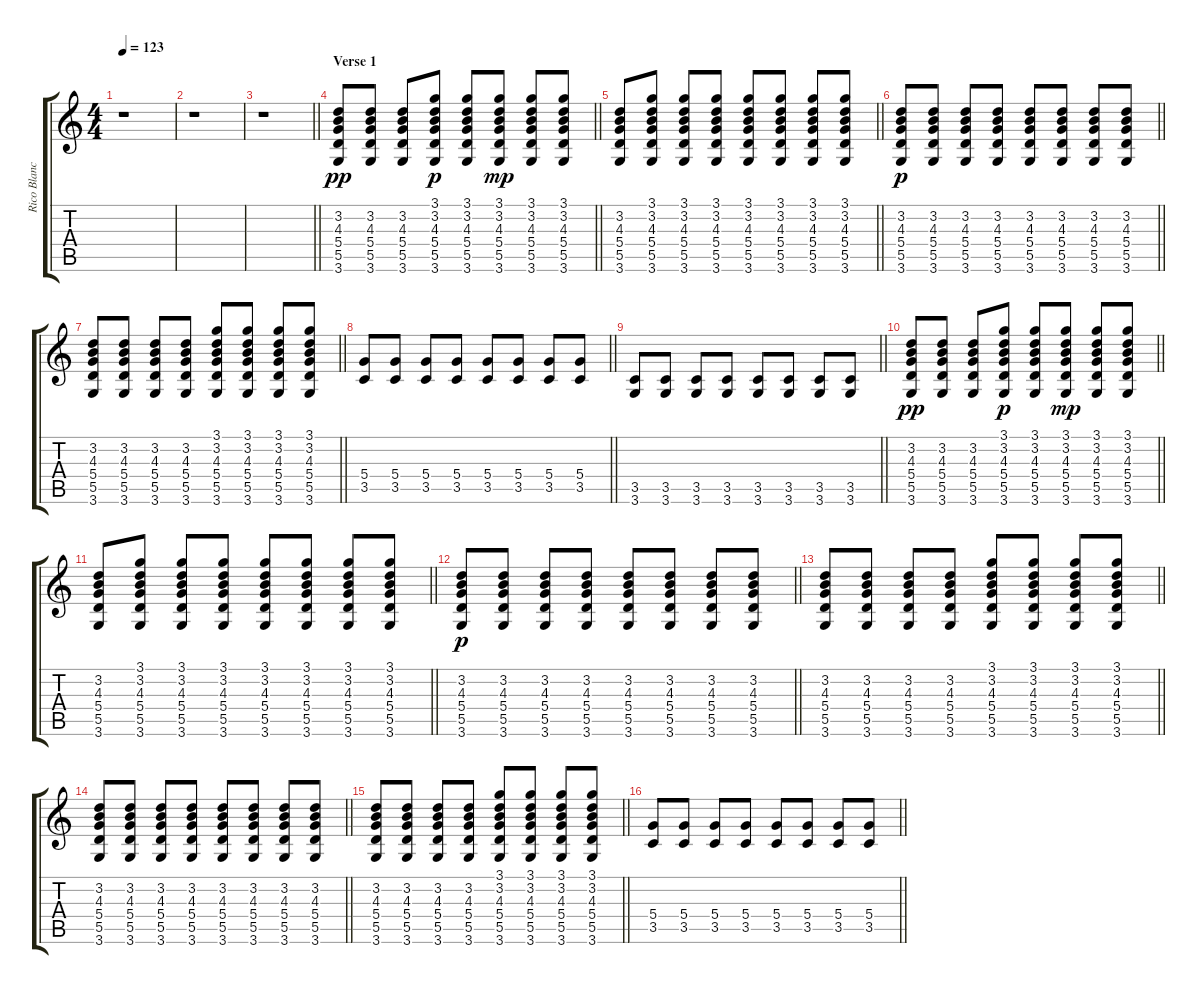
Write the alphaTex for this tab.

\track ("Rico Blanco - Rhythm(Clean)" "Rico Blanc") {instrument electricguitarclean}
\staff {score tabs}
\tuning (E4 B3 G3 D3 A2 E2) {hide}
\ts (4 4)
\section ("" "")
\tempo 123
\clef g2
\ks c
r.1{dy pp instrument electricguitarclean} |
r.1 |
\barLineRight lightlight
r.1 |
\section ("" "Verse 1")
\barLineRight lightlight
(3.2 4.3 5.4 5.5 3.6).8{volume 13 balance 6 instrument electricguitarclean} (3.2 4.3 5.4 5.5 3.6).8 (3.2 4.3 5.4 5.5 3.6).8 (3.1 3.2 4.3 5.4 5.5 3.6).8{dy p} (3.1 3.2 4.3 5.4 5.5 3.6).8 (3.1 3.2 4.3 5.4 5.5 3.6).8{dy mp} (3.1 3.2 4.3 5.4 5.5 3.6).8 (3.1 3.2 4.3 5.4 5.5 3.6).8 |
\barLineRight lightlight
(3.2 4.3 5.4 5.5 3.6).8 (3.1 3.2 4.3 5.4 5.5 3.6).8 (3.1 3.2 4.3 5.4 5.5 3.6).8 (3.1 3.2 4.3 5.4 5.5 3.6).8 (3.1 3.2 4.3 5.4 5.5 3.6).8 (3.1 3.2 4.3 5.4 5.5 3.6).8 (3.1 3.2 4.3 5.4 5.5 3.6).8 (3.1 3.2 4.3 5.4 5.5 3.6).8 |
\barLineRight lightlight
(3.2 4.3 5.4 5.5 3.6).8{dy p} (3.2 4.3 5.4 5.5 3.6).8 (3.2 4.3 5.4 5.5 3.6).8 (3.2 4.3 5.4 5.5 3.6).8 (3.2 4.3 5.4 5.5 3.6).8 (3.2 4.3 5.4 5.5 3.6).8 (3.2 4.3 5.4 5.5 3.6).8 (3.2 4.3 5.4 5.5 3.6).8 |
\barLineRight lightlight
(3.2 4.3 5.4 5.5 3.6).8 (3.2 4.3 5.4 5.5 3.6).8 (3.2 4.3 5.4 5.5 3.6).8 (3.2 4.3 5.4 5.5 3.6).8 (3.1 3.2 4.3 5.4 5.5 3.6).8 (3.1 3.2 4.3 5.4 5.5 3.6).8 (3.1 3.2 4.3 5.4 5.5 3.6).8 (3.1 3.2 4.3 5.4 5.5 3.6).8 |
\barLineRight lightlight
(5.4 3.5).8 (5.4 3.5).8 (5.4 3.5).8 (5.4 3.5).8 (5.4 3.5).8 (5.4 3.5).8 (5.4 3.5).8 (5.4 3.5).8 |
\barLineRight lightlight
(3.5 3.6).8 (3.5 3.6).8 (3.5 3.6).8 (3.5 3.6).8 (3.5 3.6).8 (3.5 3.6).8 (3.5 3.6).8 (3.5 3.6).8 |
\barLineRight lightlight
(3.2 4.3 5.4 5.5 3.6).8{dy pp} (3.2 4.3 5.4 5.5 3.6).8 (3.2 4.3 5.4 5.5 3.6).8 (3.1 3.2 4.3 5.4 5.5 3.6).8{dy p} (3.1 3.2 4.3 5.4 5.5 3.6).8 (3.1 3.2 4.3 5.4 5.5 3.6).8{dy mp} (3.1 3.2 4.3 5.4 5.5 3.6).8 (3.1 3.2 4.3 5.4 5.5 3.6).8 |
\barLineRight lightlight
(3.2 4.3 5.4 5.5 3.6).8 (3.1 3.2 4.3 5.4 5.5 3.6).8 (3.1 3.2 4.3 5.4 5.5 3.6).8 (3.1 3.2 4.3 5.4 5.5 3.6).8 (3.1 3.2 4.3 5.4 5.5 3.6).8 (3.1 3.2 4.3 5.4 5.5 3.6).8 (3.1 3.2 4.3 5.4 5.5 3.6).8 (3.1 3.2 4.3 5.4 5.5 3.6).8 |
\barLineRight lightlight
(3.2 4.3 5.4 5.5 3.6).8{dy p} (3.2 4.3 5.4 5.5 3.6).8 (3.2 4.3 5.4 5.5 3.6).8 (3.2 4.3 5.4 5.5 3.6).8 (3.2 4.3 5.4 5.5 3.6).8 (3.2 4.3 5.4 5.5 3.6).8 (3.2 4.3 5.4 5.5 3.6).8 (3.2 4.3 5.4 5.5 3.6).8 |
\barLineRight lightlight
(3.2 4.3 5.4 5.5 3.6).8 (3.2 4.3 5.4 5.5 3.6).8 (3.2 4.3 5.4 5.5 3.6).8 (3.2 4.3 5.4 5.5 3.6).8 (3.1 3.2 4.3 5.4 5.5 3.6).8 (3.1 3.2 4.3 5.4 5.5 3.6).8 (3.1 3.2 4.3 5.4 5.5 3.6).8 (3.1 3.2 4.3 5.4 5.5 3.6).8 |
\barLineRight lightlight
(3.2 4.3 5.4 5.5 3.6).8 (3.2 4.3 5.4 5.5 3.6).8 (3.2 4.3 5.4 5.5 3.6).8 (3.2 4.3 5.4 5.5 3.6).8 (3.2 4.3 5.4 5.5 3.6).8 (3.2 4.3 5.4 5.5 3.6).8 (3.2 4.3 5.4 5.5 3.6).8 (3.2 4.3 5.4 5.5 3.6).8 |
\barLineRight lightlight
(3.2 4.3 5.4 5.5 3.6).8 (3.2 4.3 5.4 5.5 3.6).8 (3.2 4.3 5.4 5.5 3.6).8 (3.2 4.3 5.4 5.5 3.6).8 (3.1 3.2 4.3 5.4 5.5 3.6).8 (3.1 3.2 4.3 5.4 5.5 3.6).8 (3.1 3.2 4.3 5.4 5.5 3.6).8 (3.1 3.2 4.3 5.4 5.5 3.6).8 |
\barLineRight lightlight
(5.4 3.5).8 (5.4 3.5).8 (5.4 3.5).8 (5.4 3.5).8 (5.4 3.5).8 (5.4 3.5).8 (5.4 3.5).8 (5.4 3.5).8
